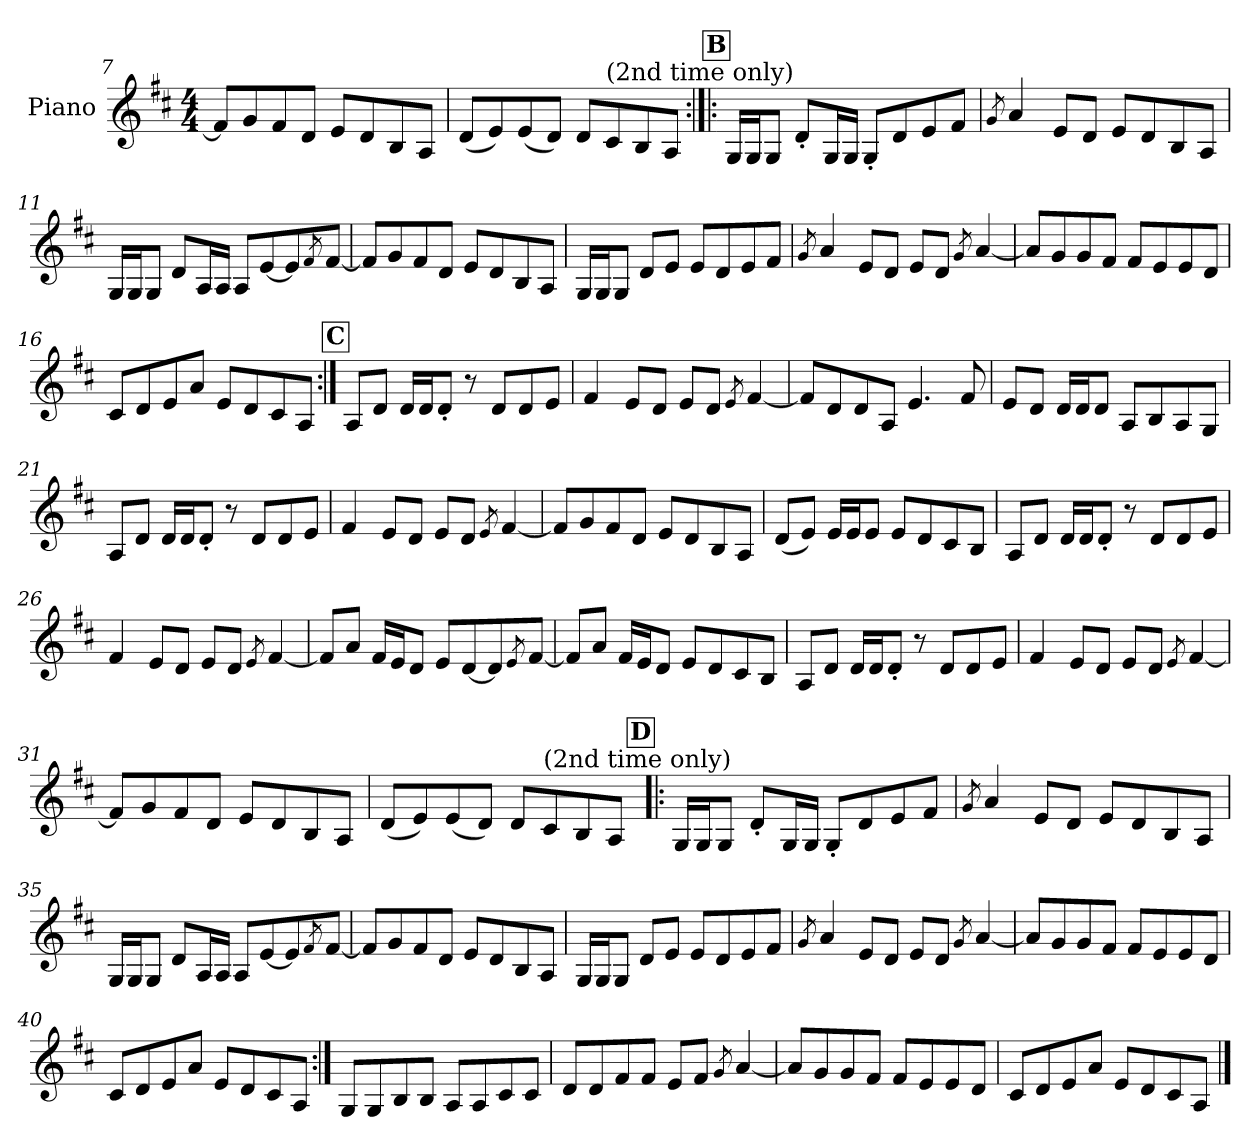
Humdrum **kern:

**kern
*part1
*staff1
*I"Piano
*I'Pno.
*clefG2
*k[f#c#]
*M4/4
=7
8f#/L]
8g/
8f#/
8d/J
8e/L
8d/
8B/
8A/J
=8
(<8d/L
8e/)
(<8e/
8d/J)
8d/L
!LO:TX:a:t=(2nd time only)
8c#/
8B/
8A/J
!!LO:LB:g=z
!!LO:REH:place=s1:a:B:fs=14:t=B
=9:|!|:
16G/LL
16G/J
8G/J
8d'/L
16G/L
16G/JJ
8G'/L
8d/
8e/
8f#/J
=10
8qg/
4a/
8e/L
8d/J
8e/L
8d/
8B/
8A/J
=11
16G/LL
16G/J
8G/J
8d/L
16A/L
16A/JJ
8A/L
[8e/
8e/]
8qf#/
[8f#/J
=12
8f#/L]
8g/
8f#/
8d/J
8e/L
8d/
8B/
8A/J
!!LO:LB:g=z
=13
16G/LL
16G/J
8G/J
8d/L
8e/J
8e/L
8d/
8e/
8f#/J
=14
8qg/
4a/
8e/L
8d/J
8e/L
8d/J
8qg/
[4a/
=15
8a/L]
8g/
8g/
8f#/J
8f#/L
8e/
8e/
8d/J
=16
8c#/L
8d/
8e/
8a/J
8e/L
8d/
8c#/
8A/J
!!LO:LB:g=z
!!LO:REH:place=s1:a:B:fs=14:t=C
=17:|!
8A/L
8d/J
16d/LL
16d/J
8d'/J
8r
8d/L
8d/
8e/J
=18
4f#/
8e/L
8d/J
8e/L
8d/J
8qe/
[4f#/
=19
8f#/L]
8d/
8d/
8A/J
4.e/
8f#/
=20
8e/L
8d/J
16d/LL
16d/J
8d/J
8A/L
8B/
8A/
8G/J
!!LO:LB:g=z
=21
8A/L
8d/J
16d/LL
16d/J
8d'/J
8r
8d/L
8d/
8e/J
=22
4f#/
8e/L
8d/J
8e/L
8d/J
8qe/
[4f#/
=23
8f#/L]
8g/
8f#/
8d/J
8e/L
8d/
8B/
8A/J
=24
(<8d/L
8e/J)
16e/LL
16e/J
8e/J
8e/L
8d/
8c#/
8B/J
!!LO:LB:g=z
=25
8A/L
8d/J
16d/LL
16d/J
8d'/J
8r
8d/L
8d/
8e/J
=26
4f#/
8e/L
8d/J
8e/L
8d/J
8qe/
[4f#/
=27
8f#/L]
8a/J
16f#/LL
16e/J
8d/J
8e/L
[8d/
8d/]
8qe/
[8f#/J
=28
8f#/L]
8a/J
16f#/LL
16e/J
8d/J
8e/L
8d/
8c#/
8B/J
!!LO:LB:g=z
=29
8A/L
8d/J
16d/LL
16d/J
8d'/J
8r
8d/L
8d/
8e/J
=30
4f#/
8e/L
8d/J
8e/L
8d/J
8qe/
[4f#/
=31
8f#/L]
8g/
8f#/
8d/J
8e/L
8d/
8B/
8A/J
=32
(<8d/L
8e/)
(<8e/
8d/J)
8d/L
!LO:TX:a:t=(2nd time only)
8c#/
8B/
8A/J
!!LO:LB:g=z
!!LO:REH:place=s1:a:B:fs=14:t=D
=33!|:
16G/LL
16G/J
8G/J
8d'/L
16G/L
16G/JJ
8G'/L
8d/
8e/
8f#/J
=34
8qg/
4a/
8e/L
8d/J
8e/L
8d/
8B/
8A/J
=35
16G/LL
16G/J
8G/J
8d/L
16A/L
16A/JJ
8A/L
[8e/
8e/]
8qf#/
[8f#/J
=36
8f#/L]
8g/
8f#/
8d/J
8e/L
8d/
8B/
8A/J
!!LO:LB:g=z
=37
16G/LL
16G/J
8G/J
8d/L
8e/J
8e/L
8d/
8e/
8f#/J
=38
8qg/
4a/
8e/L
8d/J
8e/L
8d/J
8qg/
[4a/
=39
8a/L]
8g/
8g/
8f#/J
8f#/L
8e/
8e/
8d/J
=40
8c#/L
8d/
8e/
8a/J
8e/L
8d/
8c#/
8A/J
!!LO:LB:g=z
=41:|!
8G/L
8G/
8B/
8B/J
8A/L
8A/
8c#/
8c#/J
=42
8d/L
8d/
8f#/
8f#/J
8e/L
8f#/J
8qg/
[4a/
=43
8a/L]
8g/
8g/
8f#/J
8f#/L
8e/
8e/
8d/J
=44
8c#/L
8d/
8e/
8a/J
8e/L
8d/
8c#/
8A/J
==
*-
